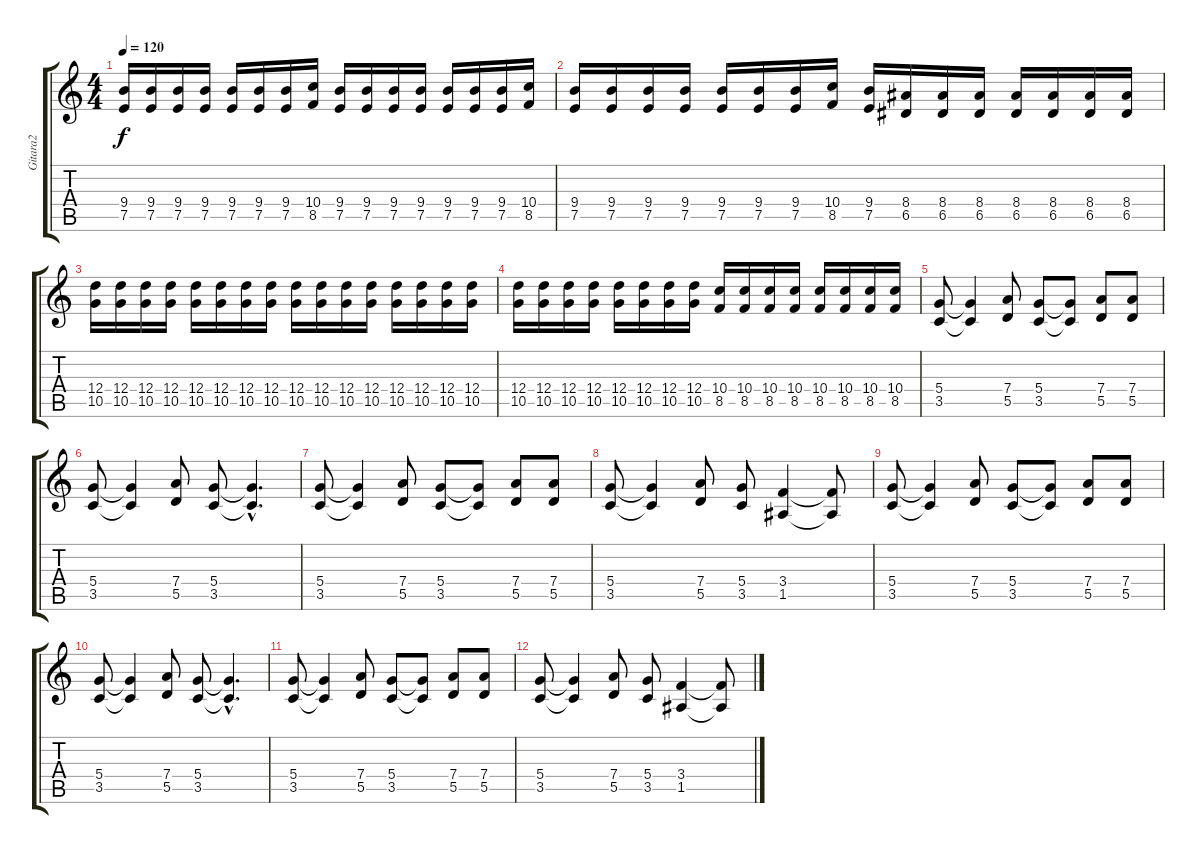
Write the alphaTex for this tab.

\track ("Gitara2" "Gitara2") {instrument overdrivenguitar}
\staff {score tabs}
\tuning (E4 B3 G3 D3 A2 E2) {hide}
\ts (4 4)
\tempo 120
\clef g2
\ks c
(9.4 7.5).16{dy f} (9.4 7.5).16 (9.4 7.5).16 (9.4 7.5).16 (9.4 7.5).16 (9.4 7.5).16 (9.4 7.5).16 (10.4 8.5).16 (9.4 7.5).16 (9.4 7.5).16 (9.4 7.5).16 (9.4 7.5).16 (9.4 7.5).16 (9.4 7.5).16 (9.4 7.5).16 (10.4 8.5).16 |
(9.4 7.5).16 (9.4 7.5).16 (9.4 7.5).16 (9.4 7.5).16 (9.4 7.5).16 (9.4 7.5).16 (9.4 7.5).16 (10.4 8.5).16 (9.4 7.5).16 (8.4 6.5).16 (8.4 6.5).16 (8.4 6.5).16 (8.4 6.5).16 (8.4 6.5).16 (8.4 6.5).16 (8.4 6.5).16 |
(12.4 10.5).16 (12.4 10.5).16 (12.4 10.5).16 (12.4 10.5).16 (12.4 10.5).16 (12.4 10.5).16 (12.4 10.5).16 (12.4 10.5).16 (12.4 10.5).16 (12.4 10.5).16 (12.4 10.5).16 (12.4 10.5).16 (12.4 10.5).16 (12.4 10.5).16 (12.4 10.5).16 (12.4 10.5).16 |
(12.4 10.5).16 (12.4 10.5).16 (12.4 10.5).16 (12.4 10.5).16 (12.4 10.5).16 (12.4 10.5).16 (12.4 10.5).16 (12.4 10.5).16 (10.4 8.5).16 (10.4 8.5).16 (10.4 8.5).16 (10.4 8.5).16 (10.4 8.5).16 (10.4 8.5).16 (10.4 8.5).16 (10.4 8.5).16 |
(5.4 3.5).8 (5.4{t} 3.5{t}).4 (7.4 5.5).8 (5.4 3.5).8 (5.4{t} 3.5{t}).8 (7.4 5.5).8 (7.4 5.5).8 |
(5.4 3.5).8 (5.4{t} 3.5{t}).4 (7.4 5.5).8 (5.4 3.5).8 (5.4{hac t} 3.5{hac t}).4{d} |
(5.4 3.5).8 (5.4{t} 3.5{t}).4 (7.4 5.5).8 (5.4 3.5).8 (5.4{t} 3.5{t}).8 (7.4 5.5).8 (7.4 5.5).8 |
(5.4 3.5).8 (5.4{t} 3.5{t}).4 (7.4 5.5).8 (5.4 3.5).8 (3.4 1.5).4 (3.4{t} 1.5{t}).8 |
(5.4 3.5).8 (5.4{t} 3.5{t}).4 (7.4 5.5).8 (5.4 3.5).8 (5.4{t} 3.5{t}).8 (7.4 5.5).8 (7.4 5.5).8 |
(5.4 3.5).8 (5.4{t} 3.5{t}).4 (7.4 5.5).8 (5.4 3.5).8 (5.4{hac t} 3.5{hac t}).4{d} |
(5.4 3.5).8 (5.4{t} 3.5{t}).4 (7.4 5.5).8 (5.4 3.5).8 (5.4{t} 3.5{t}).8 (7.4 5.5).8 (7.4 5.5).8 |
(5.4 3.5).8 (5.4{t} 3.5{t}).4 (7.4 5.5).8 (5.4 3.5).8 (3.4 1.5).4 (3.4{t} 1.5{t}).8
